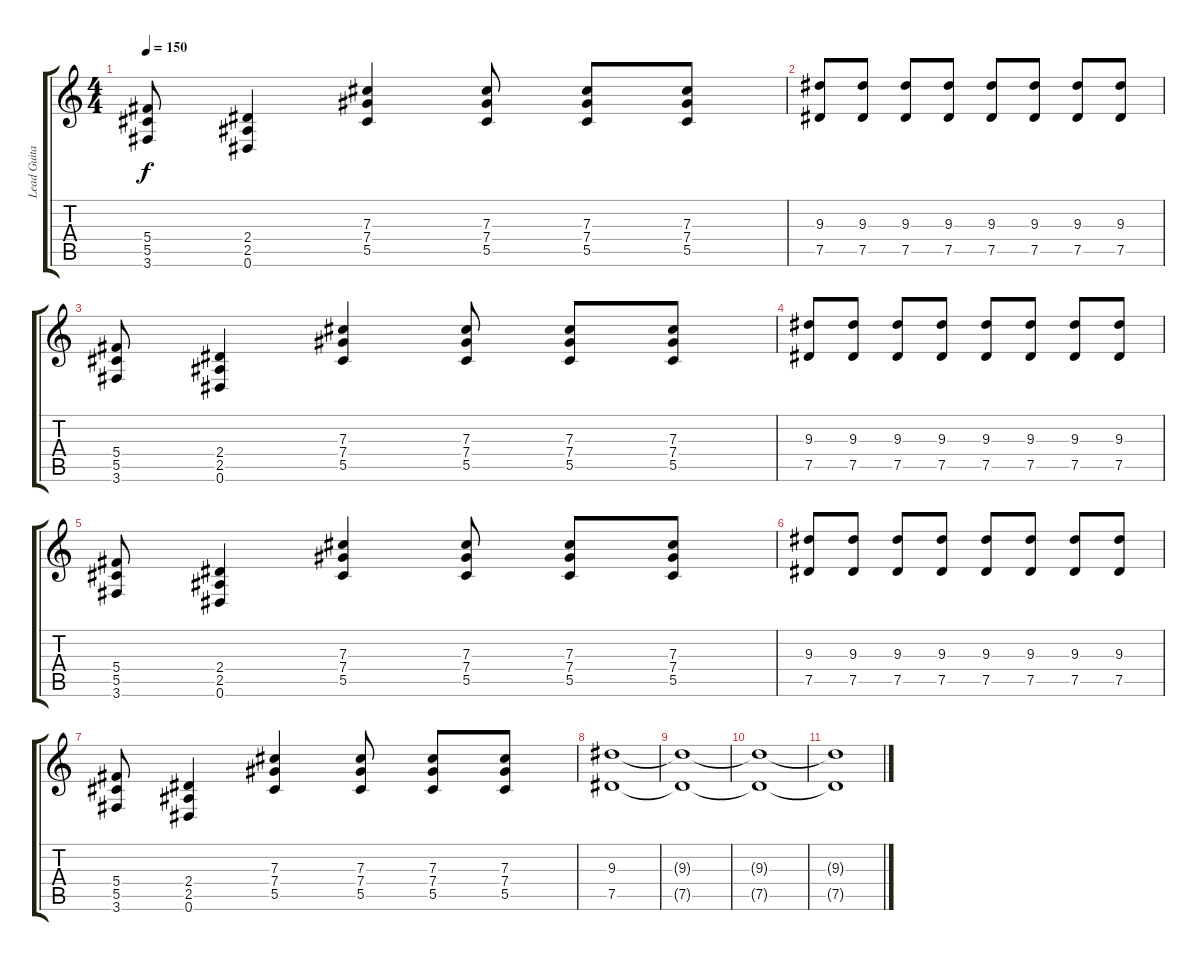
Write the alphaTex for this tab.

\track ("Lead Guitar" "Lead Guita") {instrument distortionguitar}
\staff {score tabs}
\tuning (Eb4 Bb3 Gb3 Db3 Ab2 Eb2) {hide}
\ts (4 4)
\tempo 150
\clef g2
\ks c
(5.4 5.5 3.6).8{dy f} (2.4 2.5 0.6).4 (7.3 7.4 5.5).4 (7.3 7.4 5.5).8 (7.3 7.4 5.5).8 (7.3 7.4 5.5).8 |
(9.3 7.5).8 (9.3 7.5).8 (9.3 7.5).8 (9.3 7.5).8 (9.3 7.5).8 (9.3 7.5).8 (9.3 7.5).8 (9.3 7.5).8 |
(5.4 5.5 3.6).8 (2.4 2.5 0.6).4 (7.3 7.4 5.5).4 (7.3 7.4 5.5).8 (7.3 7.4 5.5).8 (7.3 7.4 5.5).8 |
(9.3 7.5).8 (9.3 7.5).8 (9.3 7.5).8 (9.3 7.5).8 (9.3 7.5).8 (9.3 7.5).8 (9.3 7.5).8 (9.3 7.5).8 |
(5.4 5.5 3.6).8 (2.4 2.5 0.6).4 (7.3 7.4 5.5).4 (7.3 7.4 5.5).8 (7.3 7.4 5.5).8 (7.3 7.4 5.5).8 |
(9.3 7.5).8 (9.3 7.5).8 (9.3 7.5).8 (9.3 7.5).8 (9.3 7.5).8 (9.3 7.5).8 (9.3 7.5).8 (9.3 7.5).8 |
(5.4 5.5 3.6).8 (2.4 2.5 0.6).4 (7.3 7.4 5.5).4 (7.3 7.4 5.5).8 (7.3 7.4 5.5).8 (7.3 7.4 5.5).8 |
(9.3 7.5).1 |
(9.3{t} 7.5{t}).1 |
(9.3{t} 7.5{t}).1 |
(9.3{t} 7.5{t}).1
